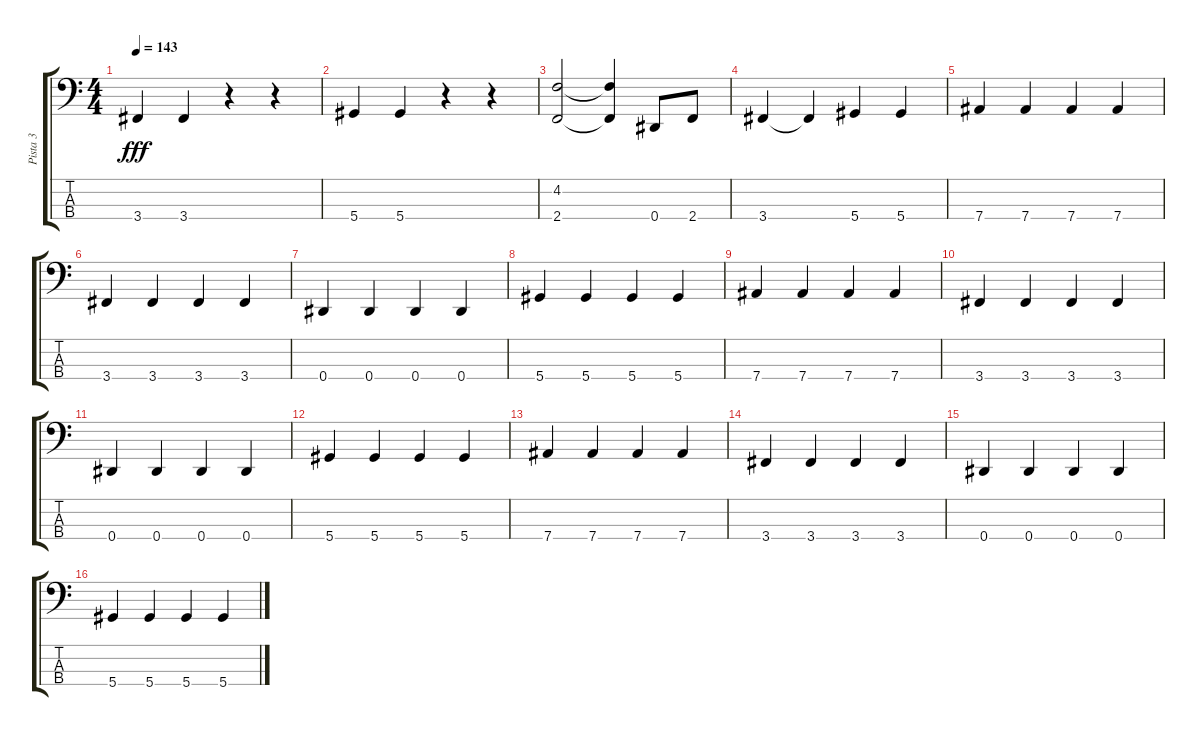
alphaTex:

\track ("Pista 3" "Pista 3") {instrument electricbasspick}
\staff {score tabs}
\tuning (Gb2 Db2 Ab1 Eb1) {hide}
\ts (4 4)
\tempo 143
\clef f4
\ks c
3.4.4{dy fff} 3.4.4 r.4 r.4 |
5.4.4 5.4.4 r.4 r.4 |
(4.2 2.4).2 (4.2{t} 2.4{t}).4 0.4.8 2.4.8 |
3.4.4 3.4{t}.4 5.4.4 5.4.4 |
7.4.4 7.4.4 7.4.4 7.4.4 |
3.4.4 3.4.4 3.4.4 3.4.4 |
0.4.4 0.4.4 0.4.4 0.4.4 |
5.4.4 5.4.4 5.4.4 5.4.4 |
7.4.4 7.4.4 7.4.4 7.4.4 |
3.4.4 3.4.4 3.4.4 3.4.4 |
0.4.4 0.4.4 0.4.4 0.4.4 |
5.4.4 5.4.4 5.4.4 5.4.4 |
7.4.4 7.4.4 7.4.4 7.4.4 |
3.4.4 3.4.4 3.4.4 3.4.4 |
0.4.4 0.4.4 0.4.4 0.4.4 |
5.4.4 5.4.4 5.4.4 5.4.4
